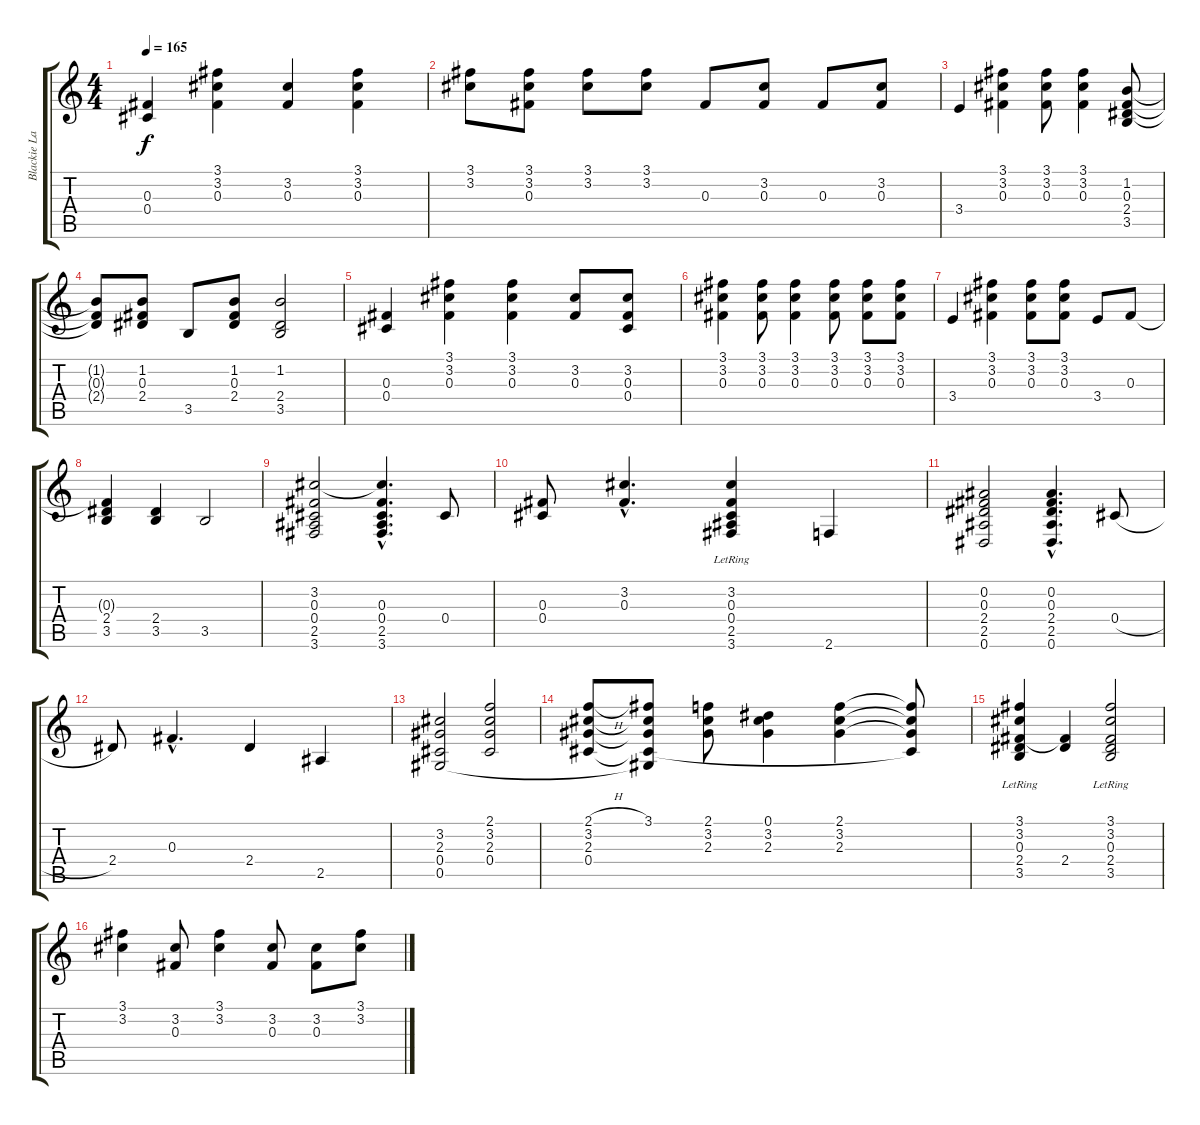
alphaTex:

\track ("Blackie Lawless/Rythmic Guitar" "Blackie La") {instrument electricguitarclean}
\staff {score tabs}
\tuning (Eb4 Bb3 Gb3 Db3 Ab2 Eb2) {hide}
\ts (4 4)
\tempo 165
\clef g2
\ks c
(0.3 0.4).4{dy f instrument electricguitarclean} (3.1 3.2 0.3).4 (3.2 0.3).4 (3.1 3.2 0.3).4 |
(3.1 3.2).8 (3.1 3.2 0.3).8 (3.1 3.2).8 (3.1 3.2).8 0.3.8 (3.2 0.3).8 0.3.8 (3.2 0.3).8 |
3.4.4 (3.1 3.2 0.3).4 (3.1 3.2 0.3).8 (3.1 3.2 0.3).4 (1.2 0.3 2.4 3.5).8 |
(1.2{t} 0.3{t} 2.4{t}).8 (1.2 0.3 2.4).8 3.5.8 (1.2 0.3 2.4).8 (1.2 2.4 3.5).2 |
(0.3 0.4).4 (3.1 3.2 0.3).4 (3.1 3.2 0.3).4 (3.2 0.3).8 (3.2 0.3 0.4).8 |
(3.1 3.2 0.3).4 (3.1 3.2 0.3).8 (3.1 3.2 0.3).4 (3.1 3.2 0.3).8 (3.1 3.2 0.3).8 (3.1 3.2 0.3).8 |
3.4.4 (3.1 3.2 0.3).4 (3.1 3.2 0.3).8 (3.1 3.2 0.3).8 3.4.8 0.3.8 |
(0.3{t} 2.4 3.5).4 (2.4 3.5).4 3.5.2 |
(3.2 0.3 0.4 2.5 3.6).2{balance 16} (3.2{hac t} 0.3{hac} 0.4{hac} 2.5{hac} 3.6{hac}).4{d} 0.4.8 |
(0.3 0.4).8 (3.2{hac} 0.3{hac}).4{d} (3.2{lr} 0.3{lr} 0.4{lr} 2.5{lr} 3.6).4 2.6.4 |
(0.2 0.3 2.4 2.5 0.6).2 (0.2{hac} 0.3{hac} 2.4{hac} 2.5{hac} 0.6{hac}).4{d} 0.4{h}.8 |
2.4.8 0.3{hac}.4{d} 2.4.4 2.5.4 |
(3.2 2.3 0.4 0.5).2 (2.1 3.2 2.3 0.4).2 |
(2.1{h} 3.2 2.3 0.4).8 (3.1 3.2{t} 2.3{t} 0.4{t} 0.5{t}).8 (2.1 3.2 2.3).8 (0.1 3.2 2.3).4 (2.1 3.2 2.3).4 (2.1{t} 3.2{t} 2.3{t} 0.4{t}).8 |
(3.1{lr} 3.2{lr} 0.3 2.4 3.5{lr}).4 (0.3{t} 2.4).4 (3.1 3.2 0.3{lr} 2.4{lr} 3.5{lr}).2 |
(3.1 3.2).4 (3.2 0.3).8 (3.1 3.2).4 (3.2 0.3).8 (3.2 0.3).8 (3.1 3.2).8
